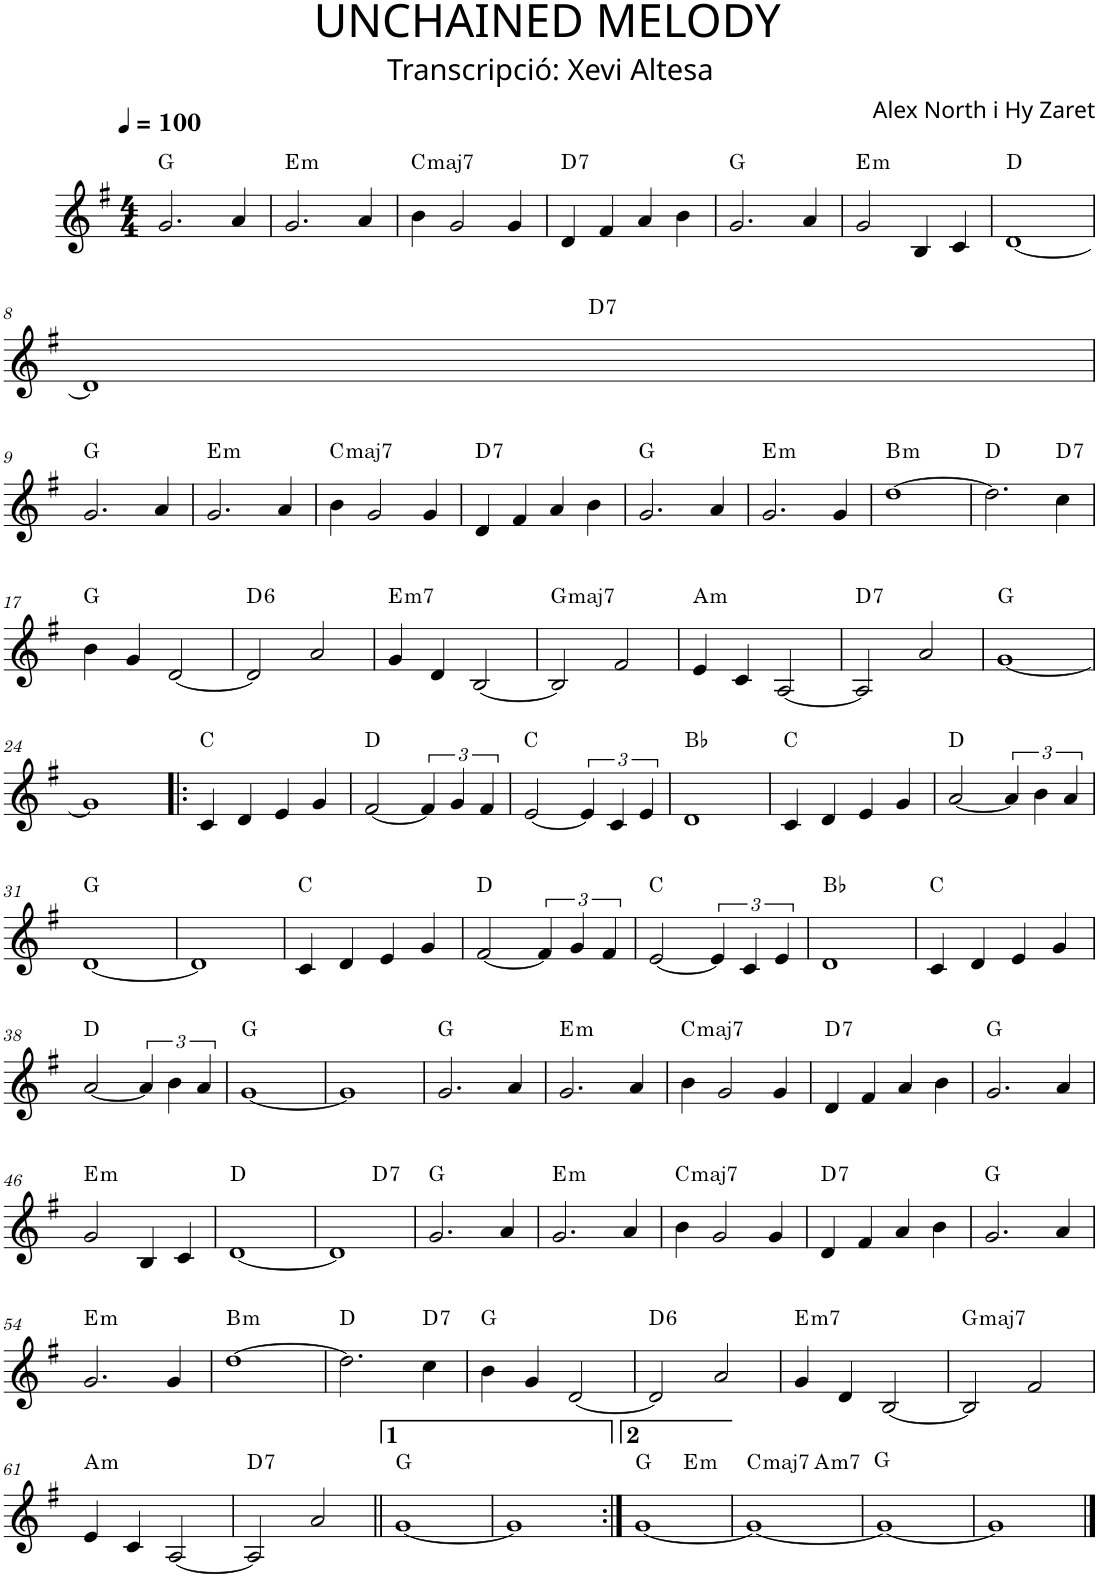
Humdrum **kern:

**kern	**harte
*part1	*part1
*staff1	*
*I"P1	*
*clefG2	*
*k[f#]	*
*G:	*
*M4/4	*
*MM100	*
=1	=1
2.g/	G:maj
4a/	.
=2	=2
!	!LO:H:kt=m
2.g/	E:min
4a/	.
=3	=3
!	!LO:H:kt=maj7
4b\	C:maj7
2g/	.
4g/	.
=4	=4
!	!LO:H:kt=7
4d/	D:7
4f#/	.
4a/	.
4b\	.
=5	=5
2.g/	G:maj
4a/	.
=6	=6
!	!LO:H:kt=m
2g/	E:min
4B/	.
4c/	.
=7	=7
[<1d	D:maj
!!LO:LB:g=z
=8	=8
*^	*
1d]	2ryy	.
!	!	!LO:H:kt=7
.	2ryy	D:7
*v	*v	*
!!LO:LB:g=z
=9	=9
2.g/	G:maj
4a/	.
=10	=10
!	!LO:H:kt=m
2.g/	E:min
4a/	.
=11	=11
!	!LO:H:kt=maj7
4b\	C:maj7
2g/	.
4g/	.
=12	=12
!	!LO:H:kt=7
4d/	D:7
4f#/	.
4a/	.
4b\	.
=13	=13
2.g/	G:maj
4a/	.
=14	=14
!	!LO:H:kt=m
2.g/	E:min
4g/	.
=15	=15
!	!LO:H:kt=m
[>1dd	B:min
=16	=16
2.dd\]	D:maj
!	!LO:H:kt=7
4cc\	D:7
!!LO:LB:g=z
=17	=17
4b\	G:maj
4g/	.
[<2d/	.
=18	=18
!	!LO:H:kt=6
2d/]	D:maj6
2a/	.
=19	=19
!	!LO:H:kt=m7
4g/	E:min7
4d/	.
[<2B/	.
=20	=20
!	!LO:H:kt=maj7
2B/]	G:maj7
2f#/	.
=21	=21
!	!LO:H:kt=m
4e/	A:min
4c/	.
[<2A/	.
=22	=22
!	!LO:H:kt=7
2A/]	D:7
2a/	.
=23	=23
[<1g	G:maj
!!LO:LB:g=z
=24	=24
1g]	.
=25!|:	=25!|:
4c/	C:maj
4d/	.
4e/	.
4g/	.
=26	=26
[<2f#/	D:maj
6f#/]	.
6g/	.
6f#/	.
=27	=27
[<2e/	C:maj
6e/]	.
6c/	.
6e/	.
=28	=28
1d	Bb:maj
=29	=29
4c/	C:maj
4d/	.
4e/	.
4g/	.
=30	=30
[<2a/	D:maj
6a/]	.
6b\	.
6a/	.
!!LO:LB:g=z
=31	=31
[<1d	G:maj
=32	=32
1d]	.
=33	=33
4c/	C:maj
4d/	.
4e/	.
4g/	.
=34	=34
[<2f#/	D:maj
6f#/]	.
6g/	.
6f#/	.
=35	=35
[<2e/	C:maj
6e/]	.
6c/	.
6e/	.
=36	=36
1d	Bb:maj
=37	=37
4c/	C:maj
4d/	.
4e/	.
4g/	.
!!LO:LB:g=z
=38	=38
[<2a/	D:maj
6a/]	.
6b\	.
6a/	.
=39	=39
[<1g	G:maj
=40	=40
1g]	.
=41	=41
2.g/	G:maj
4a/	.
=42	=42
!	!LO:H:kt=m
2.g/	E:min
4a/	.
=43	=43
!	!LO:H:kt=maj7
4b\	C:maj7
2g/	.
4g/	.
=44	=44
!	!LO:H:kt=7
4d/	D:7
4f#/	.
4a/	.
4b\	.
=45	=45
2.g/	G:maj
4a/	.
!!LO:LB:g=z
=46	=46
!	!LO:H:kt=m
2g/	E:min
4B/	.
4c/	.
=47	=47
[<1d	D:maj
=48	=48
*^	*
1d]	2ryy	.
!	!	!LO:H:kt=7
.	2ryy	D:7
*v	*v	*
=49	=49
2.g/	G:maj
4a/	.
=50	=50
!	!LO:H:kt=m
2.g/	E:min
4a/	.
=51	=51
!	!LO:H:kt=maj7
4b\	C:maj7
2g/	.
4g/	.
=52	=52
!	!LO:H:kt=7
4d/	D:7
4f#/	.
4a/	.
4b\	.
=53	=53
2.g/	G:maj
4a/	.
!!LO:LB:g=z
=54	=54
!	!LO:H:kt=m
2.g/	E:min
4g/	.
=55	=55
!	!LO:H:kt=m
[>1dd	B:min
=56	=56
2.dd\]	D:maj
!	!LO:H:kt=7
4cc\	D:7
=57	=57
4b\	G:maj
4g/	.
[<2d/	.
=58	=58
!	!LO:H:kt=6
2d/]	D:maj6
2a/	.
=59	=59
!	!LO:H:kt=m7
4g/	E:min7
4d/	.
[<2B/	.
=60	=60
!	!LO:H:kt=maj7
2B/]	G:maj7
2f#/	.
!!LO:LB:g=z
=61	=61
!	!LO:H:kt=m
4e/	A:min
4c/	.
[<2A/	.
=62	=62
!	!LO:H:kt=7
2A/]	D:7
2a/	.
=63||	=63||
[<1g	G:maj
=64	=64
1g]	.
=65:|!	=65:|!
*^	*
[<1g	2ryy	G:maj
!	!	!LO:H:kt=m
.	2ryy	E:min
=66	=66	=66
!	!	!LO:H:kt=maj7
1g_	2ryy	C:maj7
!	!	!LO:H:kt=m7
.	2ryy	A:min7
*v	*v	*
=67	=67
1g_	G:maj
=68	=68
1g]	.
==	==
*-	*-
